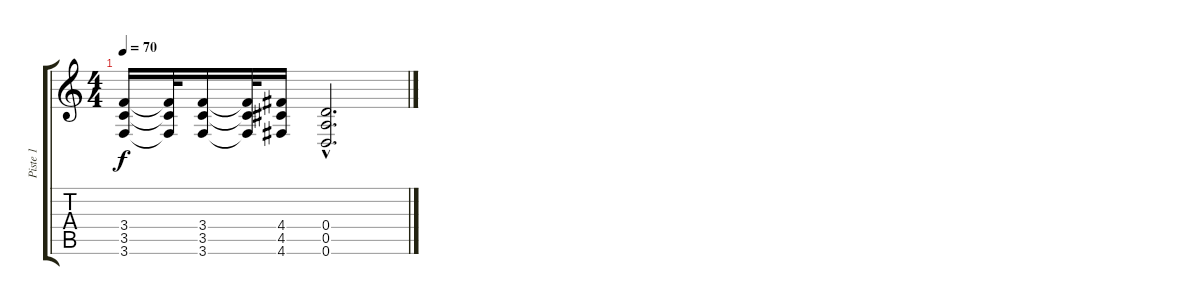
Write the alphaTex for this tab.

\track ("Piste 1" "Piste 1") {instrument distortionguitar}
\staff {score tabs}
\tuning (E4 B3 G3 D3 A2 D2) {hide}
\ts (4 4)
\tempo 70
\clef g2
\ks c
(3.4 3.5 3.6).16{dy f} (3.4{t} 3.5{t} 3.6{t}).32 (3.4 3.5 3.6).16 (3.4{t} 3.5{t} 3.6{t}).32 (4.4 4.5 4.6).16 (0.4{hac} 0.5{hac} 0.6{hac}).2{d}
